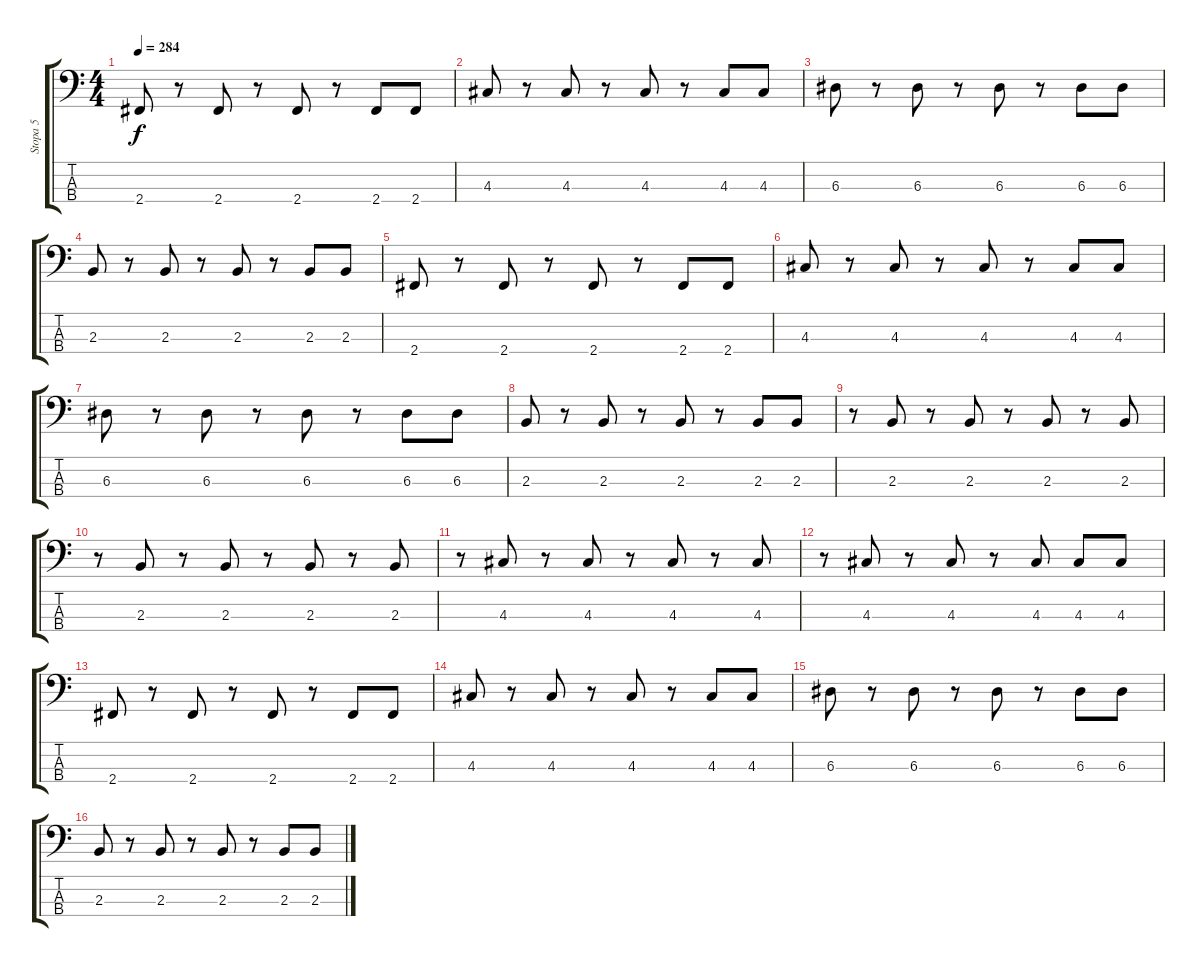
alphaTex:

\track ("Stopa 5" "Stopa 5") {instrument electricbassfinger}
\staff {score tabs}
\tuning (G2 D2 A1 E1) {hide}
\ts (4 4)
\tempo 284
\clef f4
\ks c
2.4.8{dy f} r.8 2.4.8 r.8 2.4.8 r.8 2.4.8 2.4.8 |
4.3.8 r.8 4.3.8 r.8 4.3.8 r.8 4.3.8 4.3.8 |
6.3.8 r.8 6.3.8 r.8 6.3.8 r.8 6.3.8 6.3.8 |
2.3.8 r.8 2.3.8 r.8 2.3.8 r.8 2.3.8 2.3.8 |
2.4.8 r.8 2.4.8 r.8 2.4.8 r.8 2.4.8 2.4.8 |
4.3.8 r.8 4.3.8 r.8 4.3.8 r.8 4.3.8 4.3.8 |
6.3.8 r.8 6.3.8 r.8 6.3.8 r.8 6.3.8 6.3.8 |
2.3.8 r.8 2.3.8 r.8 2.3.8 r.8 2.3.8 2.3.8 |
r.8 2.3.8 r.8 2.3.8 r.8 2.3.8 r.8 2.3.8 |
r.8 2.3.8 r.8 2.3.8 r.8 2.3.8 r.8 2.3.8 |
r.8 4.3.8 r.8 4.3.8 r.8 4.3.8 r.8 4.3.8 |
r.8 4.3.8 r.8 4.3.8 r.8 4.3.8 4.3.8 4.3.8 |
2.4.8 r.8 2.4.8 r.8 2.4.8 r.8 2.4.8 2.4.8 |
4.3.8 r.8 4.3.8 r.8 4.3.8 r.8 4.3.8 4.3.8 |
6.3.8 r.8 6.3.8 r.8 6.3.8 r.8 6.3.8 6.3.8 |
2.3.8 r.8 2.3.8 r.8 2.3.8 r.8 2.3.8 2.3.8
